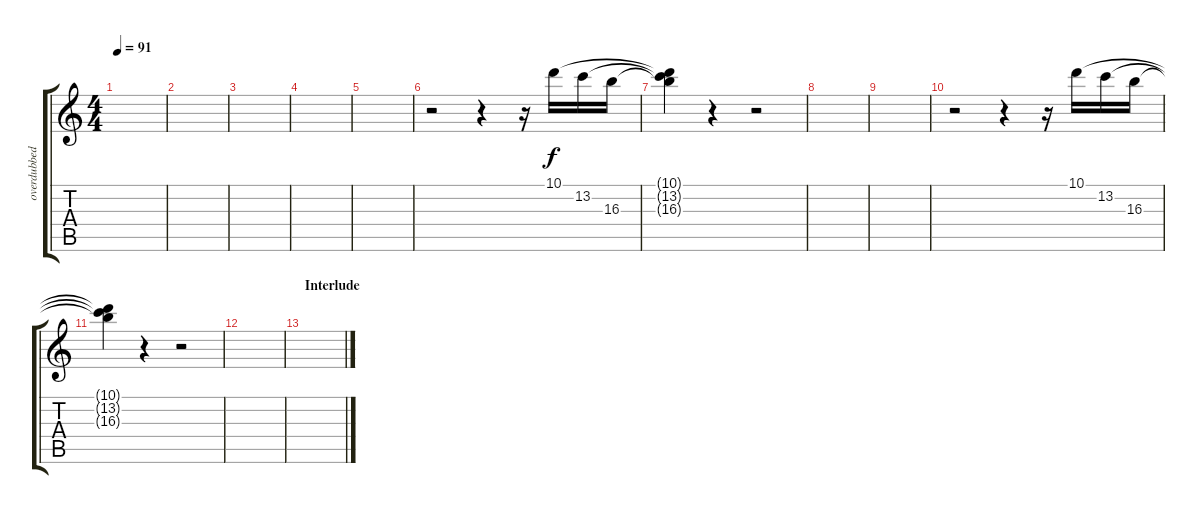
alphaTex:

\track ("overdubbed guitar" "overdubbed") {instrument electricguitarclean}
\staff {score tabs}
\tuning (E4 B3 G3 D3 A2 E2) {hide}
\ts (4 4)
\tempo 91
\clef g2
\ks c
|
|
|
|
|
r.2 r.4 r.16 10.1.16 13.2.16 16.3.16 |
(10.1{t} 13.2{t} 16.3{t}).4 r.4 r.2 |
|
|
r.2 r.4 r.16 10.1.16 13.2.16 16.3.16 |
(10.1{t} 13.2{t} 16.3{t}).4 r.4 r.2 |
|
\section ("" "Interlude")
